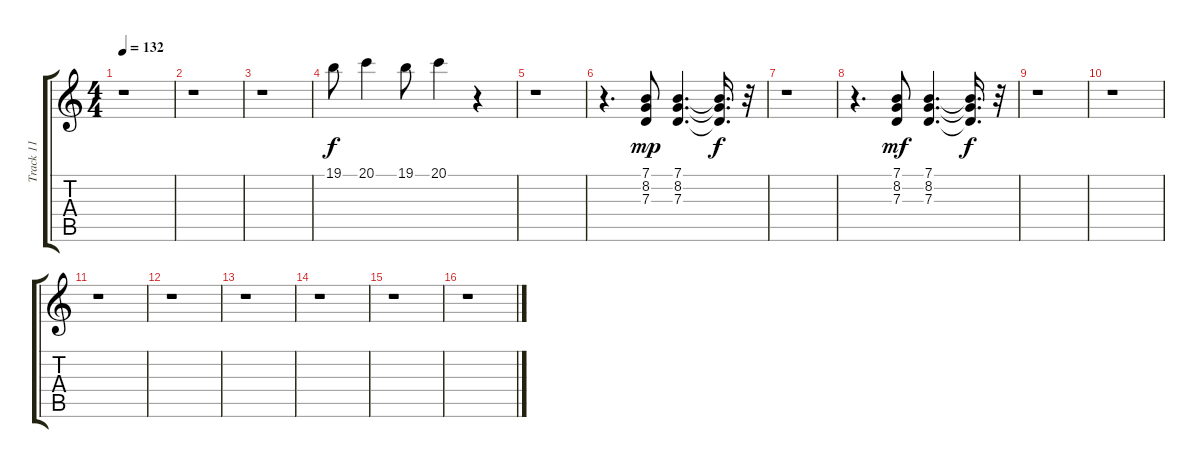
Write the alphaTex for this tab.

\track ("Track 11" "Track 11") {instrument honkytonkpiano}
\staff {score tabs}
\tuning (E4 B3 G3 D3 A2 E2) {hide}
\ts (4 4)
\tempo 132
\clef g2
\ks c
r.1{dy f} |
r.1 |
r.1 |
19.1.8 20.1.4 19.1.8 20.1.4 r.4 |
r.1 |
r.4{d} (7.1 8.2 7.3).8{dy mp} (7.1 8.2 7.3).4{d} (7.1{t} 8.2{t} 7.3{t}).16{d dy f} r.32 |
r.1 |
r.4{d} (7.1 8.2 7.3).8{dy mf volume 9 balance 16 instrument choiraahs} (7.1 8.2 7.3).4{d} (7.1{t} 8.2{t} 7.3{t}).16{d dy f} r.32 |
r.1 |
r.1 |
r.1 |
r.1 |
r.1 |
r.1 |
r.1 |
r.1
